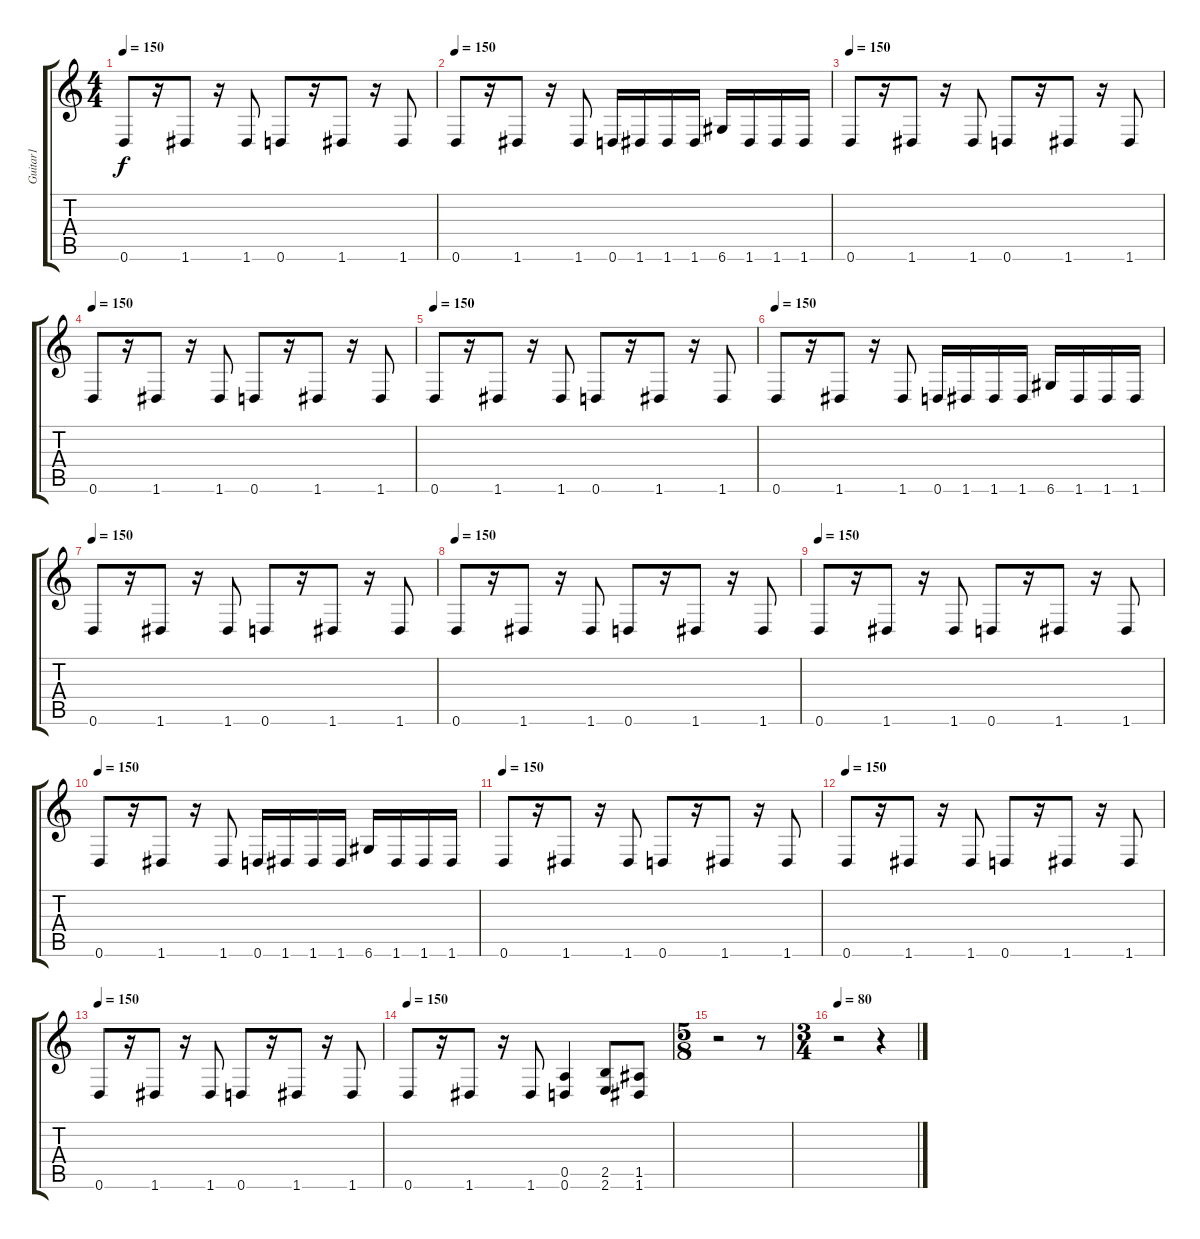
\track ("Guitar1" "Guitar1") {instrument distortionguitar}
\staff {score tabs}
\tuning (E4 B3 G3 D3 A2 D2) {hide}
\ts (4 4)
\tempo 150
\clef g2
\ks c
0.6.8{dy f} r.16 1.6.8 r.16 1.6.8 0.6.8 r.16 1.6.8 r.16 1.6.8 |
\tempo 150
0.6.8 r.16 1.6.8 r.16 1.6.8 0.6.16 1.6.16 1.6.16 1.6.16 6.6.16 1.6.16 1.6.16 1.6.16 |
\tempo 150
0.6.8 r.16 1.6.8 r.16 1.6.8 0.6.8 r.16 1.6.8 r.16 1.6.8 |
\tempo 150
0.6.8 r.16 1.6.8 r.16 1.6.8 0.6.8 r.16 1.6.8 r.16 1.6.8 |
\tempo 150
0.6.8 r.16 1.6.8 r.16 1.6.8 0.6.8 r.16 1.6.8 r.16 1.6.8 |
\tempo 150
0.6.8 r.16 1.6.8 r.16 1.6.8 0.6.16 1.6.16 1.6.16 1.6.16 6.6.16 1.6.16 1.6.16 1.6.16 |
\tempo 150
0.6.8 r.16 1.6.8 r.16 1.6.8 0.6.8 r.16 1.6.8 r.16 1.6.8 |
\tempo 150
0.6.8 r.16 1.6.8 r.16 1.6.8 0.6.8 r.16 1.6.8 r.16 1.6.8 |
\tempo 150
0.6.8 r.16 1.6.8 r.16 1.6.8 0.6.8 r.16 1.6.8 r.16 1.6.8 |
\tempo 150
0.6.8 r.16 1.6.8 r.16 1.6.8 0.6.16 1.6.16 1.6.16 1.6.16 6.6.16 1.6.16 1.6.16 1.6.16 |
\tempo 150
0.6.8 r.16 1.6.8 r.16 1.6.8 0.6.8 r.16 1.6.8 r.16 1.6.8 |
\tempo 150
0.6.8 r.16 1.6.8 r.16 1.6.8 0.6.8 r.16 1.6.8 r.16 1.6.8 |
\tempo 150
0.6.8 r.16 1.6.8 r.16 1.6.8 0.6.8 r.16 1.6.8 r.16 1.6.8 |
\tempo 150
0.6.8 r.16 1.6.8 r.16 1.6.8 (0.5 0.6).4 (2.5 2.6).8 (1.5 1.6).8 |
\ts (5 8)
r.2 r.8 |
\ts (3 4)
\tempo 80
r.2 r.4
